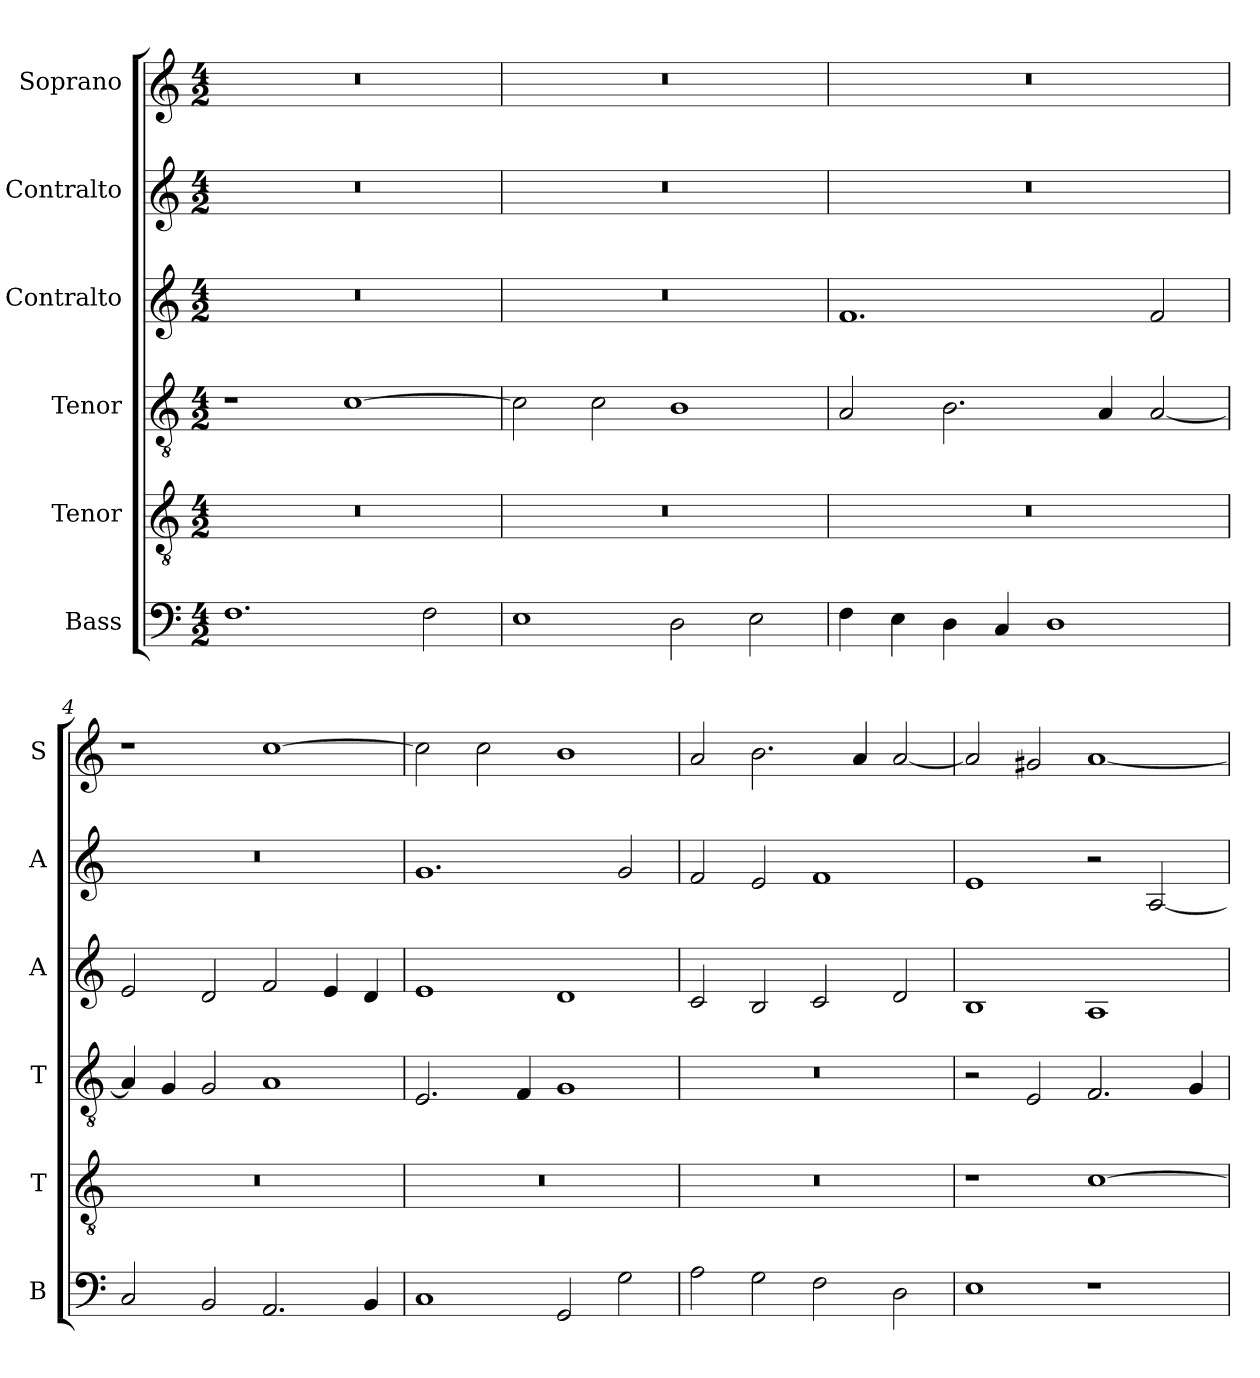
**kern	**kern	**kern	**kern	**kern	**kern
*part6	*part5	*part4	*part3	*part2	*part1
*staff6	*staff5	*staff4	*staff3	*staff2	*staff1
*I"Bass	*I"Tenor	*I"Tenor	*I"Contralto	*I"Contralto	*I"Soprano
*I'B	*I'T	*I'T	*I'A	*I'A	*I'S
*clefF4	*clefGv2	*clefGv2	*clefG2	*clefG2	*clefG2
*k[]	*k[]	*k[]	*k[]	*k[]	*k[]
*A:aeo	*A:aeo	*A:aeo	*A:aeo	*A:aeo	*A:aeo
*M4/2	*M4/2	*M4/2	*M4/2	*M4/2	*M4/2
=1	=1	=1	=1	=1	=1
1.F	0r	1r	0r	0r	0r
.	.	[1c	.	.	.
2F	.	.	.	.	.
=2	=2	=2	=2	=2	=2
1E	0r	2c]	0r	0r	0r
.	.	2c	.	.	.
2D	.	1B	.	.	.
2E	.	.	.	.	.
=3	=3	=3	=3	=3	=3
4F	0r	2A	1.f	0r	0r
4E	.	.	.	.	.
4D	.	2.B	.	.	.
4C	.	.	.	.	.
1D	.	.	.	.	.
.	.	4A	.	.	.
.	.	[2A	2f	.	.
=4	=4	=4	=4	=4	=4
2C	0r	4A]	2e	0r	1r
.	.	4G	.	.	.
2BB	.	2G	2d	.	.
2.AA	.	1A	2f	.	[1cc
.	.	.	4e	.	.
4BB	.	.	4d	.	.
=5	=5	=5	=5	=5	=5
1C	0r	2.E	1e	1.g	2cc]
.	.	.	.	.	2cc
.	.	4F	.	.	.
2GG	.	1G	1d	.	1b
2G	.	.	.	2g	.
=6	=6	=6	=6	=6	=6
2A	0r	0r	2c	2f	2a
2G	.	.	2B	2e	2.b
2F	.	.	2c	1f	.
.	.	.	.	.	4a
2D	.	.	2d	.	[2a
=7	=7	=7	=7	=7	=7
1E	1r	2r	1B	1e	2a]
.	.	2E	.	.	2g#X
1r	[1c	2.F	1A	2r	[1a
.	.	.	.	[2A	.
.	.	4G	.	.	.
=	=	=	=	=	=
*-	*-	*-	*-	*-	*-
